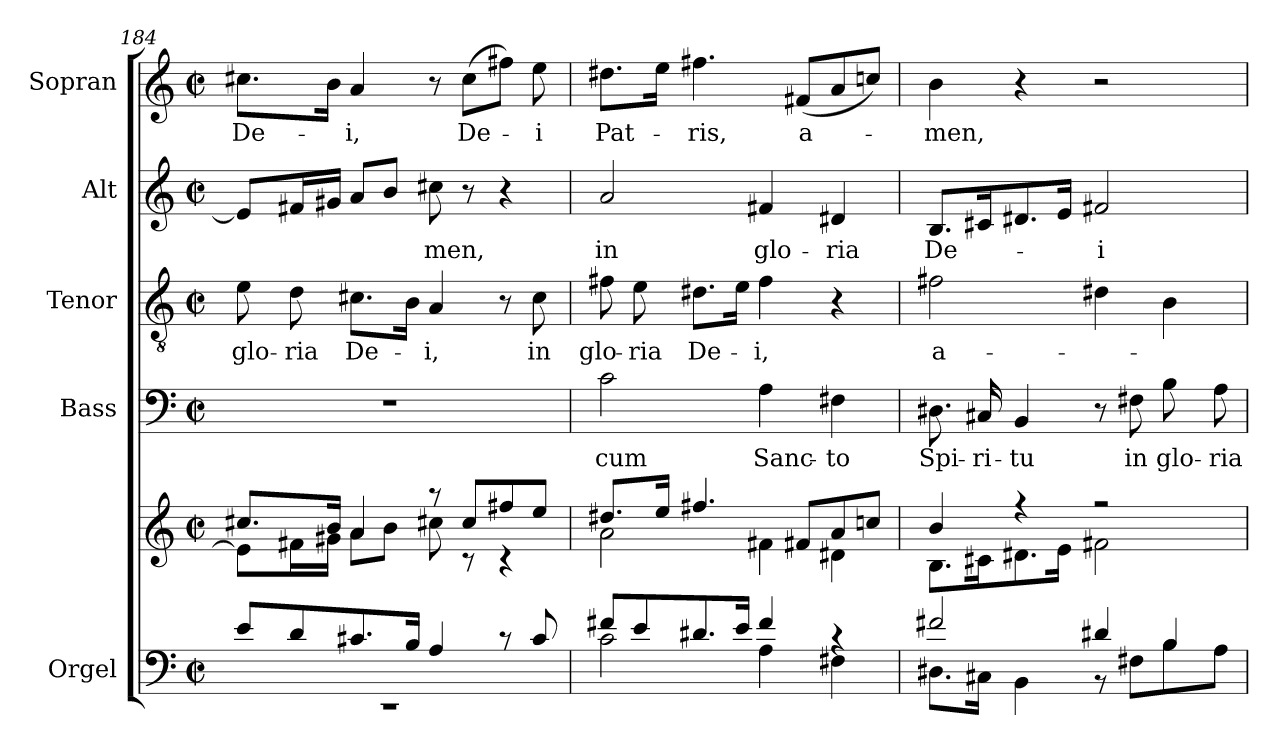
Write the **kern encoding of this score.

**kern	**kern	**kern	**text	**kern	**text	**kern	**text	**kern	**text
*part5	*part5	*part4	*part4	*part3	*part3	*part2	*part2	*part1	*part1
*staff6	*staff5	*staff4	*staff4	*staff3	*staff3	*staff2	*staff2	*staff1	*staff1
*I"Orgel	*	*I"Bass	*	*I"Tenor	*	*I"Alt	*	*I"Sopran	*
*I'Org.	*	*I'B	*	*I'T	*	*I'A	*	*I'S	*
*clefF4	*clefG2	*clefF4	*	*clefGv2	*	*clefG2	*	*clefG2	*
*k[]	*k[]	*k[]	*	*k[]	*	*k[]	*	*k[]	*
*C:	*C:	*C:	*	*C:	*	*C:	*	*C:	*
*M2/2	*M2/2	*M2/2	*	*M2/2	*	*M2/2	*	*M2/2	*
*met(c|)	*met(c|)	*met(c|)	*	*met(c|)	*	*met(c|)	*	*met(c|)	*
=184	=184	=184	=184	=184	=184	=184	=184	=184	=184
*^	*^	*	*	*	*	*	*	*	*
!	!	!	!	!	!	!	!LO:LY:b	!	!	!	!LO:LY:b
8e/L	1rEE	8.cc#X/L	8e\L]	1r	.	8e\	glo-	8e/L]	.	8.cc#X\L	De-
!	!	!	!	!	!	!	!LO:LY:b	!	!	!	!
8d/	.	.	16f#X\L	.	.	8d\	-ria	16f#X/L	.	.	.
.	.	16b/Jk	16g#X\JJ	.	.	.	.	16g#X/JJ	.	16b\Jk	.
!	!	!	!	!	!	!	!LO:LY:b	!	!	!	!LO:LY:b
8.c#X/	.	4a/	8a\L	.	.	8.c#X\L	De-	8a/L	.	4a/	-i,
.	.	.	8b\J	.	.	.	.	8b/J	.	.	.
16B/Jk	.	.	.	.	.	16B\Jk	.	.	.	.	.
!	!	!	!	!	!	!	!LO:LY:b	!	!LO:LY:b	!	!
4A/	.	8raa	8cc#X\	.	.	4A/	-i,	8cc#X\	-men,	8r	.
!	!	!	!	!	!	!	!	!	!	!	!LO:LY:b
.	.	8cc#/L	8rc	.	.	.	.	8r	.	(>8cc#\L	De-
8rc	.	8ff#X/	4rc	.	.	8r	.	4r	.	8ff#X\J)	.
!	!	!	!	!	!	!	!LO:LY:b	!	!	!	!LO:LY:b
8c#/	.	8ee/J	.	.	.	8c#\	in	.	.	8ee\	-i
=185	=185	=185	=185	=185	=185	=185	=185	=185	=185	=185	=185
!	!	!	!	!	!LO:LY:b	!	!LO:LY:b	!	!LO:LY:b	!	!LO:LY:b
8f#X/L	2c\	8.dd#X/L	2a\	2c\	cum	8f#X\	glo-	2a/	in	8.dd#X\L	Pat-
!	!	!	!	!	!	!	!LO:LY:b	!	!	!	!
8e/	.	.	.	.	.	8e\	-ria	.	.	.	.
.	.	16ee/Jk	.	.	.	.	.	.	.	16ee\Jk	.
!	!	!	!	!	!	!	!LO:LY:b	!	!	!	!LO:LY:b
8.d#X/	.	4.ff#X/	.	.	.	8.d#X\L	De-	.	.	4.ff#X\	-ris,
16e/Jk	.	.	.	.	.	16e\Jk	.	.	.	.	.
!	!	!	!	!	!LO:LY:b	!	!LO:LY:b	!	!LO:LY:b	!	!
4f#/	4A\	.	4f#X\	4A\	Sanc-	4f#\	-i,	4f#X/	glo-	.	.
!	!	!	!	!	!	!	!	!	!	!	!LO:LY:b
.	.	8f#X/L	.	.	.	.	.	.	.	(<8f#X/L	a-
!	!	!	!	!	!LO:LY:b	!	!	!	!LO:LY:b	!	!
4rc	4F#X\	8a/	4d#X\	4F#X\	-to	4r	.	4d#X/	-ria	8a/	.
.	.	8ccn/J	.	.	.	.	.	.	.	8ccn/J)	.
!!LO:PB:g=z
=186	=186	=186	=186	=186	=186	=186	=186	=186	=186	=186	=186
!	!	!	!	!	!LO:LY:b	!	!LO:LY:b	!	!LO:LY:b	!	!LO:LY:b
2f#X/	8.D#X\L	4b/	8.B\L	8.D#X\	Spi-	2f#X\	a-	8.B/L	De-	4b\	-men,
!	!	!	!	!	!LO:LY:b	!	!	!	!	!	!
.	16C#X\Jk	.	16c#X\k	16C#X/	-ri-	.	.	16c#X/k	.	.	.
!	!	!	!	!	!LO:LY:b	!	!	!	!	!	!
.	4BB\	4ree	8.d#X\	4BB/	-tu	.	.	8.d#X/	.	4r	.
.	.	.	16e\Jk	.	.	.	.	16e/Jk	.	.	.
!	!	!	!	!	!	!	!	!	!LO:LY:b	!	!
4d#X/	8r	2rff	2f#X\	8r	.	4d#X\	.	2f#X/	-i	2r	.
!	!	!	!	!	!LO:LY:b	!	!	!	!	!	!
.	8F#X\L	.	.	8F#X\	in	.	.	.	.	.	.
!	!	!	!	!	!LO:LY:b	!	!	!	!	!	!
4B/	8B\	.	.	8B\	glo-	4B\	.	.	.	.	.
!	!	!	!	!	!LO:LY:b	!	!	!	!	!	!
.	8A\J	.	.	8A\	-ria	.	.	.	.	.	.
*v	*v	*	*	*	*	*	*	*	*	*	*
*	*v	*v	*	*	*	*	*	*	*	*
=	=	=	=	=	=	=	=	=	=
*-	*-	*-	*-	*-	*-	*-	*-	*-	*-
